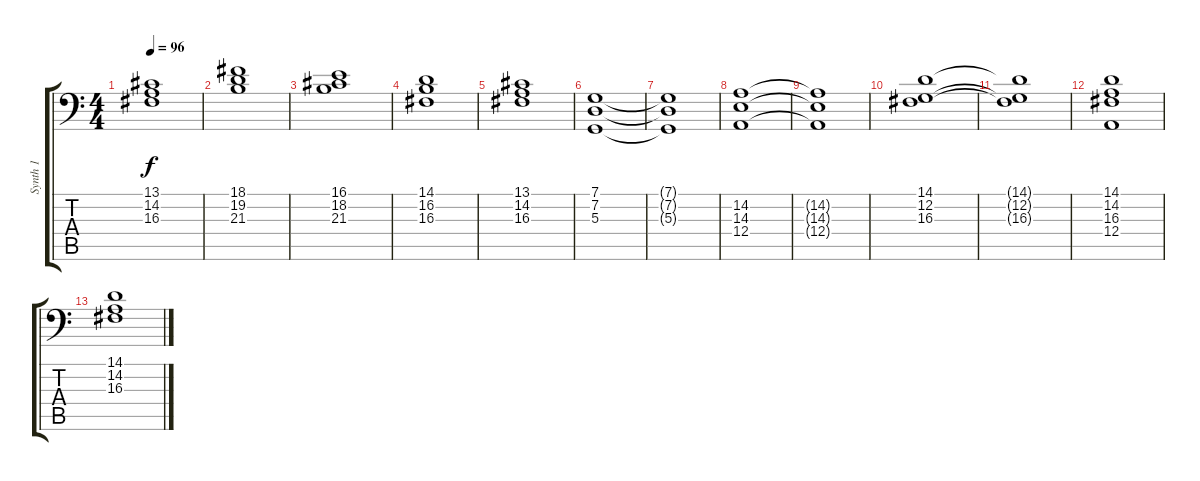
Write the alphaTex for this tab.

\track ("Synth 1" "Synth 1") {instrument stringensemble2}
\staff {score tabs}
\tuning (C3 G2 D2 A1 E1 B0) {hide}
\ts (4 4)
\tempo 96
\clef f4
\ks c
(13.1 14.2 16.3).1{dy f} |
(18.1 19.2 21.3).1 |
(16.1 18.2 21.3).1 |
(14.1 16.2 16.3).1 |
(13.1 14.2 16.3).1 |
(7.1 7.2 5.3).1 |
(7.1{t} 7.2{t} 5.3{t}).1 |
(14.2 14.3 12.4).1 |
(14.2{t} 14.3{t} 12.4{t}).1 |
(14.1 12.2 16.3).1 |
(14.1{t} 12.2{t} 16.3{t}).1 |
(14.1 14.2 16.3 12.4).1 |
(14.1 14.2 16.3).1
